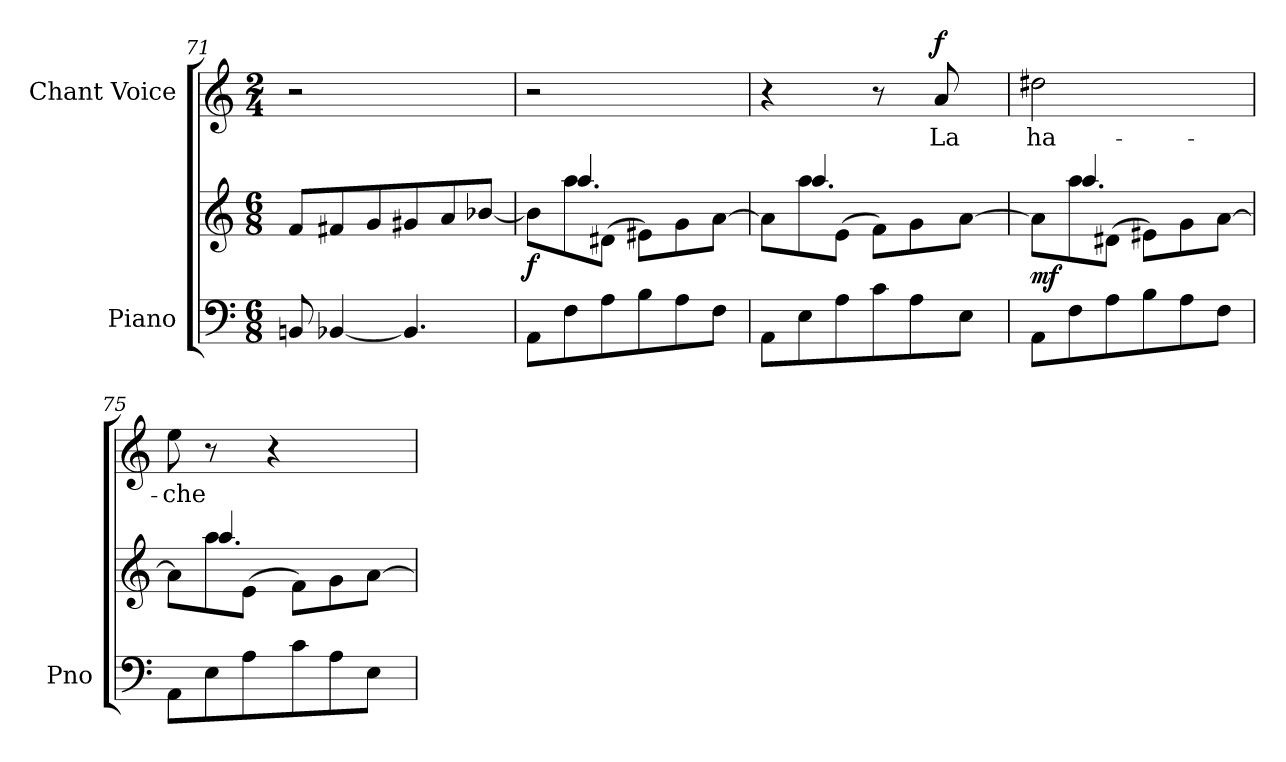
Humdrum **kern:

**kern	**kern	**dynam	**kern	**text	**dynam
*part2	*part2	*part2	*part1	*part1	*part1
*staff3	*staff2	*staff2/3	*staff1	*staff1	*staff1
*I"Piano	*	*	*I"Chant Voice	*	*
*I'Pno	*	*	*	*	*
*clefF4	*clefG2	*	*clefG2	*	*
*k[]	*k[]	*	*k[]	*	*
*M6/8	*M6/8	*	*M2/4	*	*
=71	=71	=71	=71	=71	=71
8BBn/	8f/L	.	2r	.	.
[4BB-X/	8f#X/	.	.	.	.
.	8g/	.	.	.	.
4.BB-/]	8g#X/	.	.	.	.
.	8a/	.	4ryy	.	.
.	[8b-X/J	.	.	.	.
=72	=72	=72	=72	=72	=72
*	*^	*	*	*	*
!	!	!	!LO:DY:b	!	!	!
8AA\L	8b-\L]	8ryy	f	2r	.	.
!	!LO:N:head=solid	!	!	!	!	!
8F\	8aa\	4.aa/	.	.	.	.
8A\	(>8d#X\J	.	.	.	.	.
8B\	8e#X\L)	.	.	.	.	.
8A\	8g\	4ryy	.	4ryy	.	.
8F\J	[8a\J	.	.	.	.	.
!!LO:LB:g=z
=73	=73	=73	=73	=73	=73	=73
!	!	!	!	!LO:N:vis=4	!	!
8AA\L	8a\L]	8ryy	.	4.r	.	.
!	!LO:N:head=solid	!	!	!	!	!
8E\	8aa\	4.aa/	.	.	.	.
8A\	(>8e\J	.	.	.	.	.
!	!	!	!	!LO:N:vis=8	!	!
8c\	8f\L)	.	.	8.r	.	.
8A\	8g\	4ryy	.	.	.	.
!	!	!	!	!	!LO:LY:b	!LO:DY:a
.	.	.	.	8a/	La	f
8E\J	[8a\J	.	.	.	.	.
.	.	.	.	16ryy	.	.
=74	=74	=74	=74	=74	=74	=74
!	!	!	!LO:DY:b	!	!LO:LY:b	!
8AA\L	8a\L]	8ryy	mf	2dd#X\	ha-	.
!	!LO:N:head=solid	!	!	!	!	!
8F\	8aa\	4.aa/	.	.	.	.
8A\	(>8d#X\J	.	.	.	.	.
8B\	8e#X\L)	.	.	.	.	.
8A\	8g\	4ryy	.	4ryy	.	.
8F\J	[8a\J	.	.	.	.	.
=75	=75	=75	=75	=75	=75	=75
!	!	!	!	!	!LO:LY:b	!
8AA\L	8a\L]	8ryy	.	8ee\	-che	.
!	!LO:N:head=solid	!	!	!LO:N:vis=8	!	!
8E\	8aa\	4.aa/	.	8.r	.	.
8A\	(>8e\J	.	.	.	.	.
!	!	!	!	!LO:N:vis=4	!	!
.	.	.	.	4.r	.	.
8c\	8f\L)	.	.	.	.	.
8A\	8g\	4ryy	.	.	.	.
8E\J	[8a\J	.	.	.	.	.
.	.	.	.	16ryy	.	.
*	*v	*v	*	*	*	*
=	=	=	=	=	=
*-	*-	*-	*-	*-	*-
